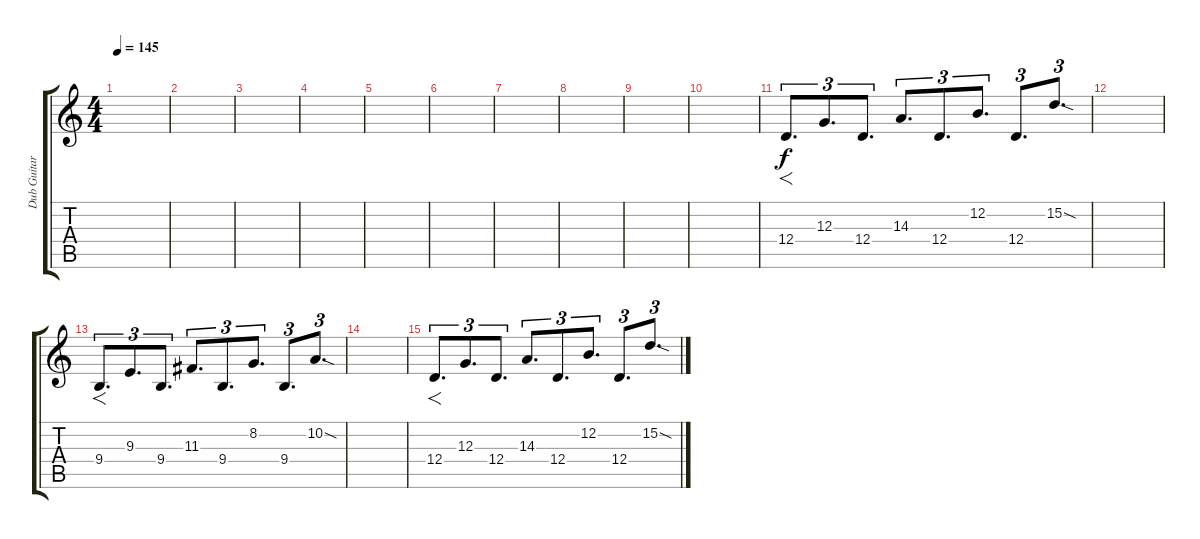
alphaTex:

\track ("Dub Guitar" "Dub Guitar") {instrument lead2sawtooth bank 2}
\staff {score tabs}
\tuning (E4 B3 G3 D3 A2 E2) {hide}
\ts (4 4)
\tempo 145
\clef g2
\ks c
|
|
|
|
|
|
|
|
|
|
12.4.8{f d tu (3 2)} 12.3.8{d tu (3 2)} 12.4.8{d tu (3 2)} 14.3.8{d tu (3 2)} 12.4.8{d tu (3 2)} 12.2.8{d tu (3 2)} 12.4.8{d tu (3 2)} 15.2{sod}.8{d tu (3 2)} |
|
9.4.8{f d tu (3 2)} 9.3.8{d tu (3 2)} 9.4.8{d tu (3 2)} 11.3.8{d tu (3 2)} 9.4.8{d tu (3 2)} 8.2.8{d tu (3 2)} 9.4.8{d tu (3 2)} 10.2{sod}.8{d tu (3 2)} |
|
12.4.8{f d tu (3 2)} 12.3.8{d tu (3 2)} 12.4.8{d tu (3 2)} 14.3.8{d tu (3 2)} 12.4.8{d tu (3 2)} 12.2.8{d tu (3 2)} 12.4.8{d tu (3 2)} 15.2{sod}.8{d tu (3 2)}
